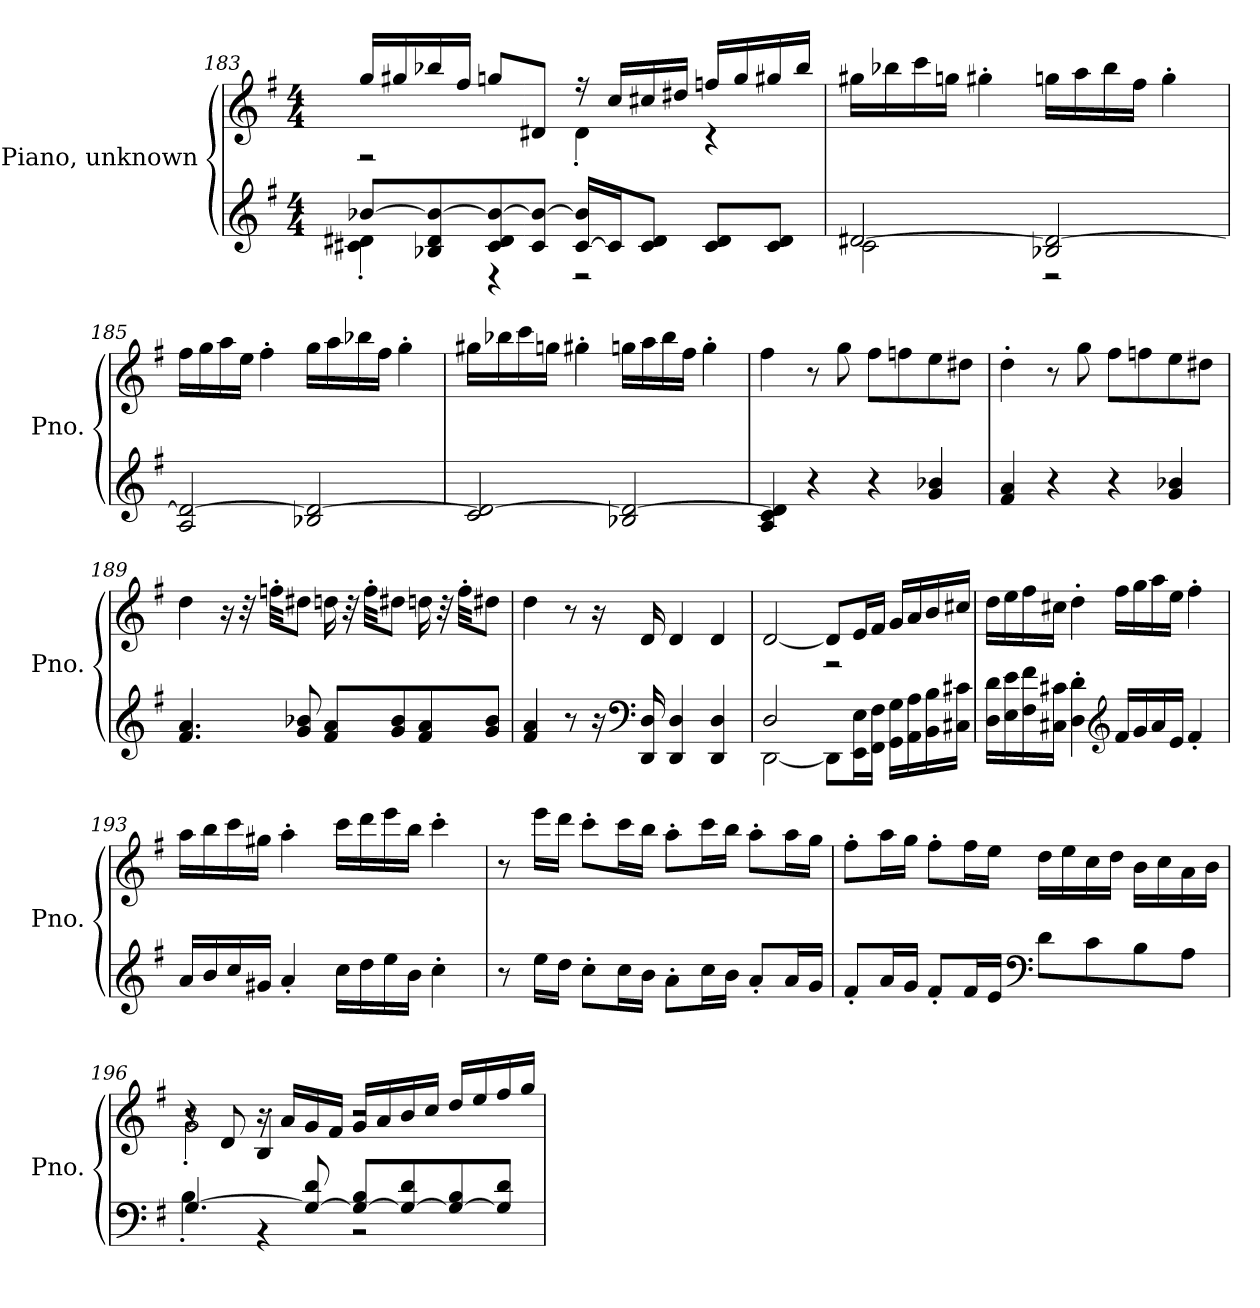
**kern	**kern
*part1	*part1
*staff2	*staff1
*I"Piano, unknown	*
*I'Pno.	*
!!LO:PB:g=z
*clefG2	*clefG2
*k[f#]	*k[f#]
*M4/4	*M4/4
=183	=183
*^	*^
[8b-X/L	4c#X\' 4d#X\'	16gg/LL	2r
.	.	16gg#X/	.
8B-X/ 8d#/ 8b-/_	.	16bb-X/	.
.	.	16ff#/JJ	.
8c#/ 8d#/ 8b-/_	4r	8ggn/L	.
8c#/ 8b-/_J	.	8d#X/J	.
[16c#/ 16b-/]LL	2r	16r	4d#'\
16c#/J]	.	16cc/LL	.
8c#/ 8d#/J	.	16cc#X/	.
.	.	16dd#X/JJ	.
8c#/ 8d#/L	.	16ffn/LL	4r
.	.	16gg/	.
8c#/ 8d#/J	.	16gg#X/	.
.	.	16bb-/JJ	.
*	*	*v	*v
=184	=184	=184
[2d#X/	2c\	16gg#X\LL
.	.	16bb-X\
.	.	16ccc\
.	.	16ggn\JJ
.	.	4gg#X'\
2B-X/ 2d#/_	2r	16ggn\LL
.	.	16aa\
.	.	16bb-\
.	.	16ff#\JJ
.	.	4gg'\
*v	*v	*
!!LO:LB:g=z
=185	=185
2A/ 2d#/_	16ff#\LL
.	16gg\
.	16aa\
.	16ee\JJ
.	4ff#'\
2B-X/ 2d#/_	16gg\LL
.	16aa\
.	16bb-X\
.	16ff#\JJ
.	4gg'\
=186	=186
2c/ 2d#/_	16gg#X\LL
.	16bb-X\
.	16ccc\
.	16ggn\JJ
.	4gg#X'\
2B-X/ 2d#/_	16ggn\LL
.	16aa\
.	16bb-\
.	16ff#\JJ
.	4gg'\
=187	=187
4A/ 4c/ 4d#/]	4ff#\
4r	8r
.	8gg\
4r	8ff#\L
.	8ffn\
4g/ 4b-X/	8ee\
.	8dd#X\J
=188	=188
4f#/ 4a/	4dd'\
4r	8r
.	8gg\
4r	8ff#\L
.	8ffn\
4g/ 4b-X/	8ee\
.	8dd#X\J
!!LO:LB:g=z
=189	=189
4.f#/ 4.a/	4dd\
.	16r
.	32r
.	32ffn'\KKL
8g/ 8b-X/	8dd#X\J
8f#/ 8a/L	16ddn\
.	32r
.	32ff'\KKL
8g/ 8b-/	8dd#X\J
8f#/ 8a/	16ddn\
.	32r
.	32ff'\KKL
8g/ 8b-/J	8dd#X\J
=190	=190
4f#/ 4a/	4dd\
8r	8r
16r	16r
*clefF4	*
16DD/ 16D/	16d/
4DD/ 4D/	4d/
4DD/ 4D/	4d/
=191	=191
*^	*
2D/	[2DD\	[2d/
2r	8DD\L]	8d/L]
.	16EE\ 16E\L	16e/L
.	16FF#\ 16F#\JJ	16f#/JJ
.	16GG\ 16G\LL	16g/LL
.	16AA\ 16A\	16a/
.	16BB\ 16B\	16b/
.	16C#X\ 16c#X\JJ	16cc#X/JJ
*v	*v	*
!!LO:LB:g=z
=192	=192
16D\ 16d\LL	16dd\LL
16E\ 16e\	16ee\
16F#\ 16f#\	16ff#\
16C#X\ 16c#X\JJ	16cc#X\JJ
4D\' 4d\'	4dd'\
*clefG2	*
16f#/LL	16ff#\LL
16g/	16gg\
16a/	16aa\
16e/JJ	16ee\JJ
4f#'/	4ff#'\
=193	=193
16a/LL	16aa\LL
16b/	16bb\
16cc/	16ccc\
16g#X/JJ	16gg#X\JJ
4a'/	4aa'\
16cc\LL	16ccc\LL
16dd\	16ddd\
16ee\	16eee\
16b\JJ	16bb\JJ
4cc'\	4ccc'\
=194	=194
8r	8r
16ee\LL	16eee\LL
16dd\JJ	16ddd\JJ
8cc'\L	8ccc'\L
16cc\L	16ccc\L
16b\JJ	16bb\JJ
8a'\L	8aa'\L
16cc\L	16ccc\L
16b\JJ	16bb\JJ
8a'/L	8aa'\L
16a/L	16aa\L
16g/JJ	16gg\JJ
!!LO:LB:g=z
=195	=195
8f#'/L	8ff#'\L
16a/L	16aa\L
16g/JJ	16gg\JJ
8f#'/L	8ff#'\L
16f#/L	16ff#\L
16e/JJ	16ee\JJ
*clefF4	*
8d\L	16dd\LL
.	16ee\
8c\	16cc\
.	16dd\JJ
8B\	16b\LL
.	16cc\
8A\J	16a\
.	16b\JJ
=196	=196
*^	*^
*	*	*	*^
[4.G/	4B'\	8r	2g'\	4r
.	.	8d/	.	.
.	4r	16r	.	4B'/
.	.	16a/LL	.	.
8G/_ 8d/	.	16g/	.	.
.	.	16f#/JJ	.	.
8G/_ 8B/L	2r	16g/LL	2r	2r
.	.	16a/	.	.
8G/_ 8d/	.	16b/	.	.
.	.	16cc/JJ	.	.
8G/_ 8B/	.	16dd/LL	.	.
.	.	16ee/	.	.
8G/] 8d/J	.	16ff#/	.	.
.	.	16gg/JJ	.	.
*v	*v	*	*	*
*	*v	*v	*v
=	=
*-	*-
